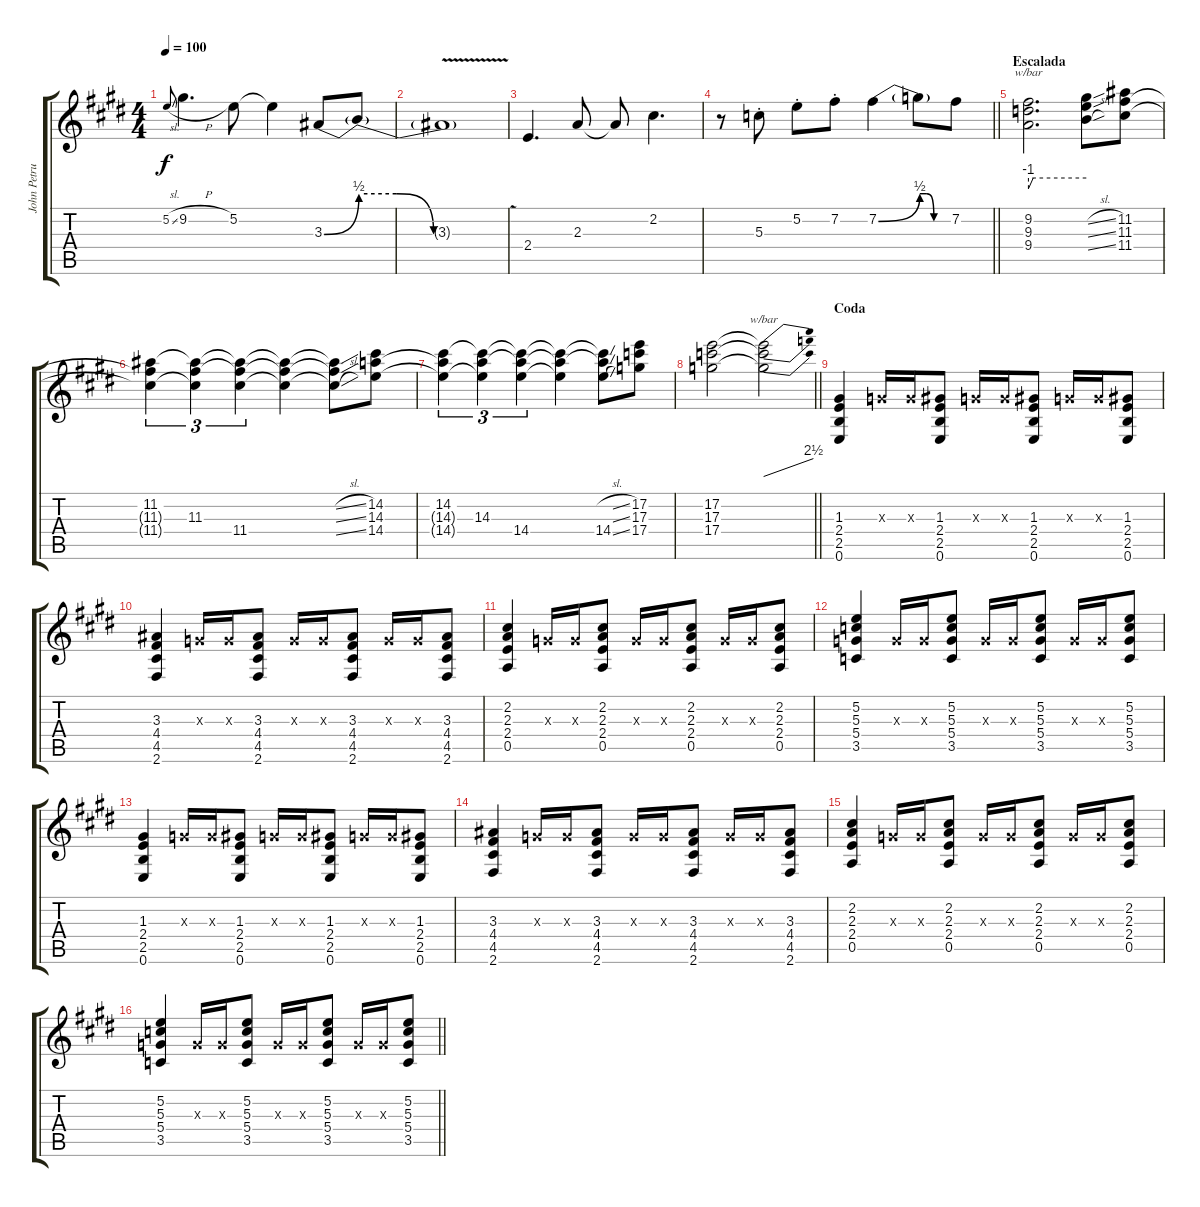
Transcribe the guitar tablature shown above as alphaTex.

\track ("John Petrucci I" "John Petru") {instrument distortionguitar}
\staff {score tabs}
\tuning (E4 B3 G3 D3 A2 E2) {hide}
\ts (4 4)
\tempo 100
\clef g2
\ks e
5.2{sl}.8{gr onbeat dy f} 9.2{h}.4{d} 5.2.8 5.2{t}.4 3.3{be (bend 0 0 60 2)}.8 3.3{be (custom 0 2 15 2 30 0 60 0) t}.8 |
3.3{v t}.1 |
2.4.4{d} 2.3.8 2.3{t}.8 2.2.4{d} |
\barLineRight lightlight
r.8 5.3{st}.8 5.2{st}.8 7.2{st}.8 7.2{be (bend 0 0 60 2)}.4 7.2{be (custom 0 2 15 2 30 0 60 0) t}.8 7.2.8 |
\section ("" "Escalada")
(9.2 9.3 9.4).2{d tbe (custom default 0 -4 5 0 60 0) balance 8} (9.2{sl t} 9.3{sl t} 9.4{sl t}).8 (11.2 11.3 11.4).8 |
(11.2 11.3{t} 11.4{t}).4{tu (3 2)} (11.2{t} 11.3 11.4{t}).4{tu (3 2)} (11.2{t} 11.3{t} 11.4).4{tu (3 2)} (11.2{t} 11.3{t} 11.4{t}).4 (11.2{sl t} 11.3{sl t} 11.4{sl t}).8 (14.2 14.3 14.4).8 |
(14.2 14.3{t} 14.4{t}).4{tu (3 2)} (14.2{t} 14.3 14.4{t}).4{tu (3 2)} (14.2{t} 14.3{t} 14.4).4{tu (3 2)} (14.2{t} 14.3{t} 14.4{t}).4 (14.2{sl t} 14.3{sl t} 14.4{sl}).8 (17.2 17.3 17.4).8 |
\barLineRight lightlight
(17.2 17.3 17.4).2 (17.2{t} 17.3{t} 17.4{t}).2{tbe (dive default 0 0 60 10)} |
\section ("" "Coda")
(1.3 2.4 2.5 0.6).4{balance 16} 0.3{x}.16 0.3{x}.16 (1.3 2.4 2.5 0.6).8 0.3{x}.16 0.3{x}.16 (1.3 2.4 2.5 0.6).8 0.3{x}.16 0.3{x}.16 (1.3 2.4 2.5 0.6).8 |
(3.3 4.4 4.5 2.6).4 0.3{x}.16 0.3{x}.16 (3.3 4.4 4.5 2.6).8 0.3{x}.16 0.3{x}.16 (3.3 4.4 4.5 2.6).8 0.3{x}.16 0.3{x}.16 (3.3 4.4 4.5 2.6).8 |
(2.2 2.3 2.4 0.5).4 0.3{x}.16 0.3{x}.16 (2.2 2.3 2.4 0.5).8 0.3{x}.16 0.3{x}.16 (2.2 2.3 2.4 0.5).8 0.3{x}.16 0.3{x}.16 (2.2 2.3 2.4 0.5).8 |
(5.2 5.3 5.4 3.5).4 0.3{x}.16 0.3{x}.16 (5.2 5.3 5.4 3.5).8 0.3{x}.16 0.3{x}.16 (5.2 5.3 5.4 3.5).8 0.3{x}.16 0.3{x}.16 (5.2 5.3 5.4 3.5).8 |
(1.3 2.4 2.5 0.6).4 0.3{x}.16 0.3{x}.16 (1.3 2.4 2.5 0.6).8 0.3{x}.16 0.3{x}.16 (1.3 2.4 2.5 0.6).8 0.3{x}.16 0.3{x}.16 (1.3 2.4 2.5 0.6).8 |
(3.3 4.4 4.5 2.6).4 0.3{x}.16 0.3{x}.16 (3.3 4.4 4.5 2.6).8 0.3{x}.16 0.3{x}.16 (3.3 4.4 4.5 2.6).8 0.3{x}.16 0.3{x}.16 (3.3 4.4 4.5 2.6).8 |
(2.2 2.3 2.4 0.5).4 0.3{x}.16 0.3{x}.16 (2.2 2.3 2.4 0.5).8 0.3{x}.16 0.3{x}.16 (2.2 2.3 2.4 0.5).8 0.3{x}.16 0.3{x}.16 (2.2 2.3 2.4 0.5).8 |
\barLineRight lightlight
(5.2 5.3 5.4 3.5).4 0.3{x}.16 0.3{x}.16 (5.2 5.3 5.4 3.5).8 0.3{x}.16 0.3{x}.16 (5.2 5.3 5.4 3.5).8 0.3{x}.16 0.3{x}.16 (5.2 5.3 5.4 3.5).8
